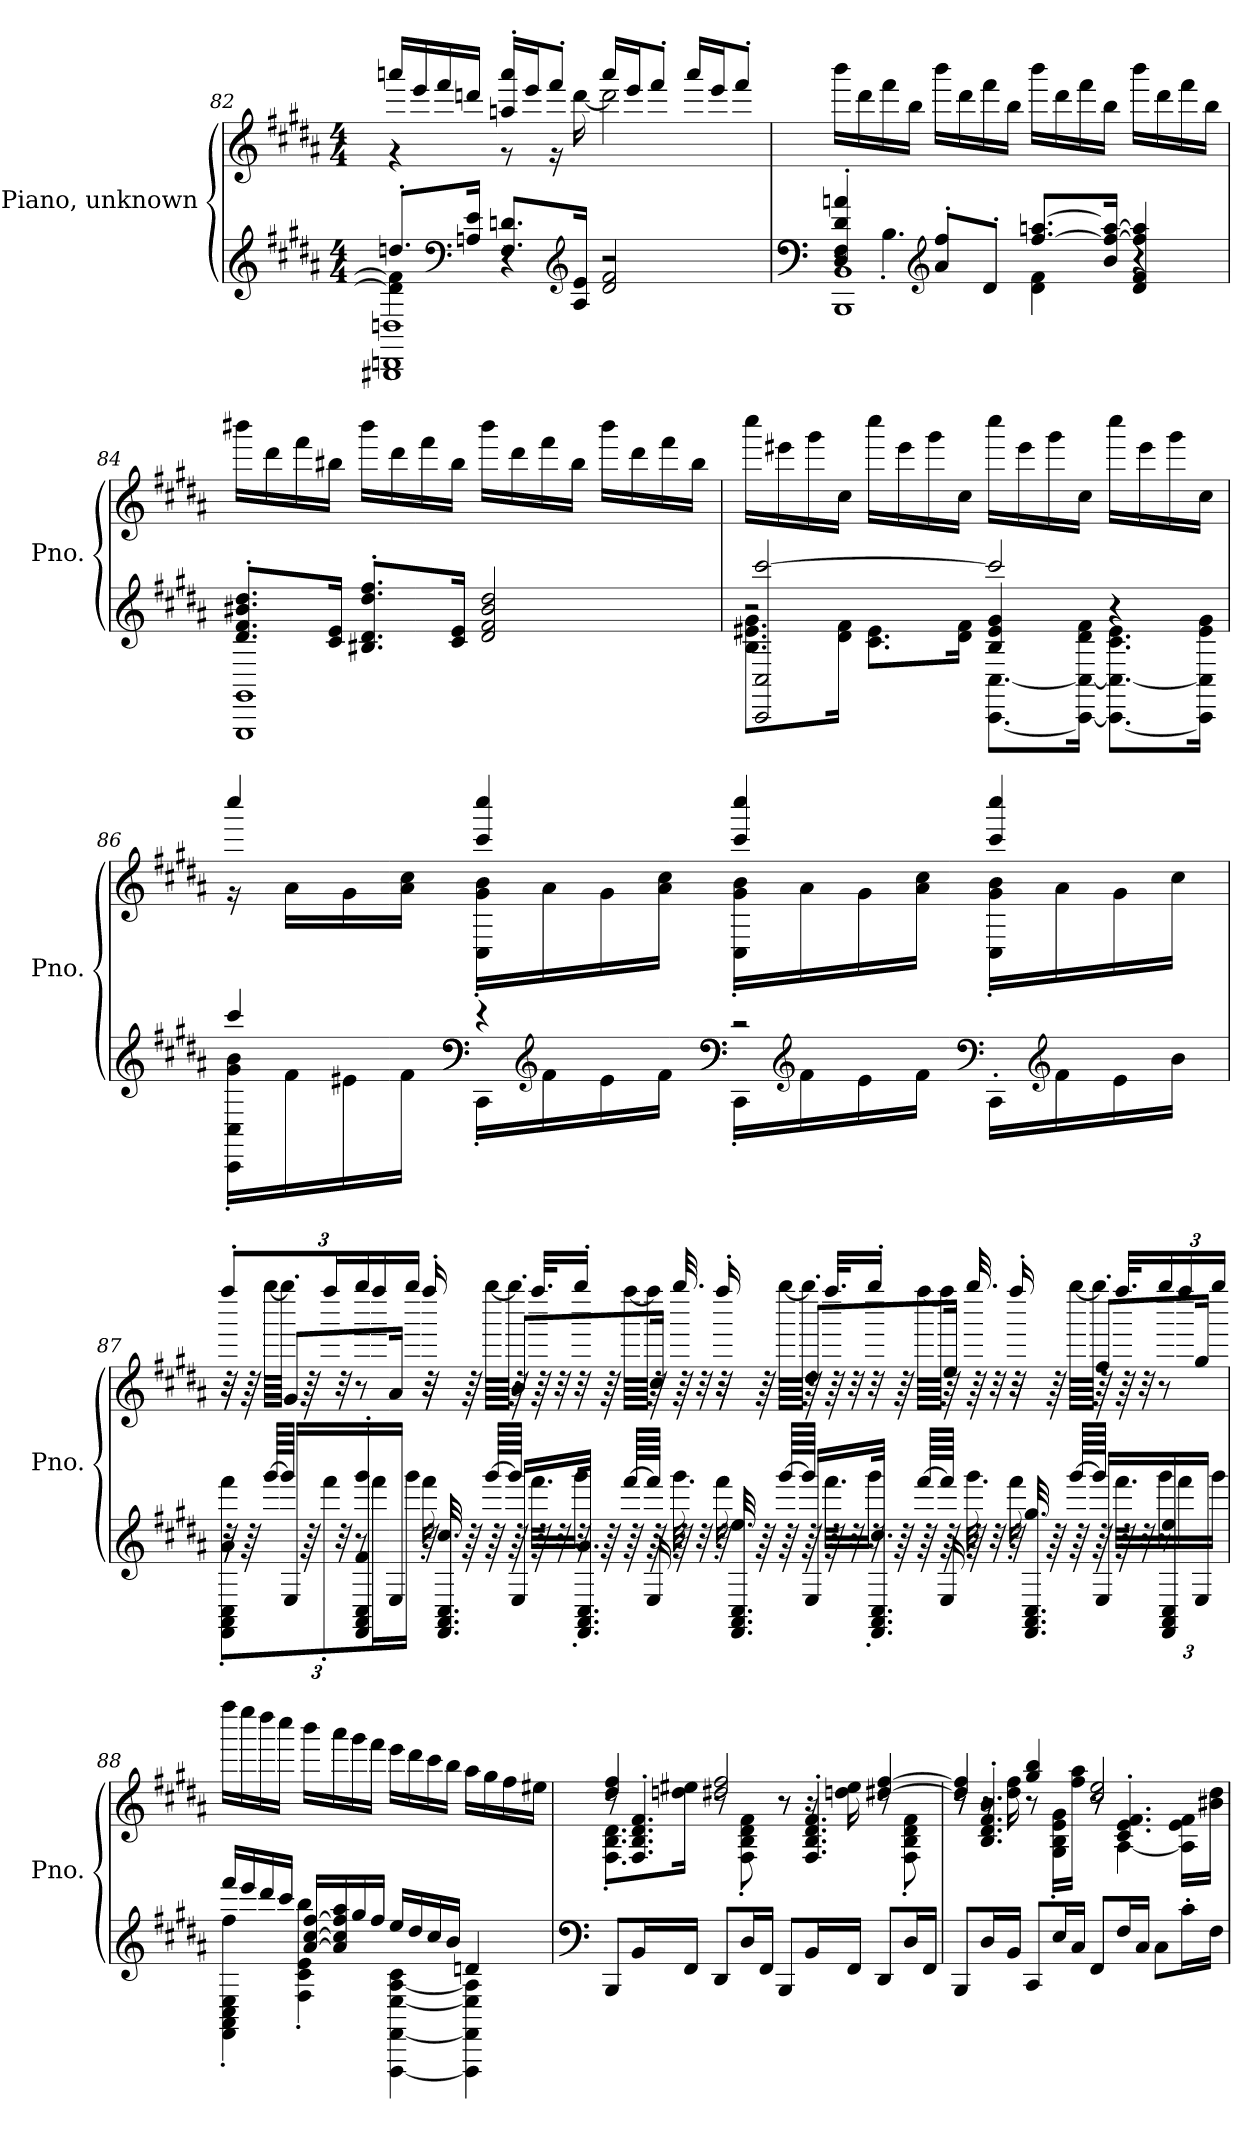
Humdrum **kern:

**kern	**kern
*part1	*part1
*staff2	*staff1
*I"Piano, unknown	*
*I'Pno.	*
!!LO:PB:g=z
*clefG2	*clefG2
*k[f#c#g#d#a#]	*k[f#c#g#d#a#]
*M4/4	*M4/4
=82	=82
*^	*^
*	*^	*	*
8.ddn'/L	4d\] 4f#\]	1BBB#X 1DDn 1Dn	16aaan/LL	4r
.	.	.	16eee/	.
.	.	.	16fff#/	.
*clefF4	*	*	*	*
16An/ 16e/Jk	.	.	16dddn/JJ	.
8.F#/ 8.dn/L	4r	.	16aan/' 16aaa/'LL	8r
.	.	.	16eee/J	.
.	.	.	8fff#'/J	16r
*clefG2	*	*	*	*
16A/ 16e/Jk	.	.	.	[16ddd\
2d/ 2f#/	2r	.	16aaa/LL	2ddd\]
.	.	.	16eee/J	.
.	.	.	8fff#'/J	.
.	.	.	16aaa/LL	.
.	.	.	16eee/J	.
.	.	.	8fff#'/J	.
*	*	*	*v	*v
!!LO:LB:g=z
=83	=83	=83	=83
*clefF4	*	*	*
4D#/' 4F#/' 4d#/' 4an/'	8r	1BBB 1BB	16bbb\LL
.	.	.	16ddd#\
.	4.B'\	.	16fff#\
.	.	.	16bb\JJ
*clefG2	*	*	*
8a/' 8ff#/'L	.	.	16bbb\LL
.	.	.	16ddd#\
8d#'/J	.	.	16fff#\
.	.	.	16bb\JJ
[8.ff#/ [8.aan/L	4d#\ 4f#\	.	16bbb\LL
.	.	.	16ddd#\
.	.	.	16fff#\
16b/ 16ff#/_ 16aa/_Jk	.	.	16bb\JJ
4d#/ 4f#/ 4ff#/] 4aa/]	4r	.	16bbb\LL
.	.	.	16ddd#\
.	.	.	16fff#\
.	.	.	16bb\JJ
*	*v	*v	*
!!LO:LB:g=z
=84	=84	=84
8.d#/' 8.f#/' 8.b#X/' 8.dd#/'L	1GGG# 1GG#	16bbb#X\LL
.	.	16ddd#\
.	.	16fff#\
16c#/ 16e/Jk	.	16bb#X\JJ
8.B#X/' 8.d#/' 8.dd#/' 8.ff#/'L	.	16bbb#\LL
.	.	16ddd#\
.	.	16fff#\
16c#/ 16e/Jk	.	16bb#\JJ
2d#/ 2f#/ 2b#/ 2dd#/	.	16bbb#\LL
.	.	16ddd#\
.	.	16fff#\
.	.	16bb#\JJ
.	.	16bbb#\LL
.	.	16ddd#\
.	.	16fff#\
.	.	16bb#\JJ
!!LO:LB:g=z
=85	=85	=85
*	*^	*
2r	8.B\ 8.e#X\ 8.g#\L	2CC#/ 2C#/ [2ccc#/	16cccc#\LL
.	.	.	16eee#X\
.	.	.	16ggg#\
.	16d#\ 16f#\Jk	.	16cc#\JJ
.	8.c#\ 8.e#\L	.	16cccc#\LL
.	.	.	16eee#\
.	.	.	16ggg#\
.	16d#\ 16f#\Jk	.	16cc#\JJ
4B/ 4e#/ 4g#/	[8.CC#\ [8.C#\L	2ccc#/]	16cccc#\LL
.	.	.	16eee#\
.	.	.	16ggg#\
.	16CC#\_ 16C#\_ 16d#\ 16f#\Jk	.	16cc#\JJ
4r	8.CC#\_ 8.C#\_ 8.c#\ 8.e#\L	.	16cccc#\LL
.	.	.	16eee#\
.	.	.	16ggg#\
.	16CC#\] 16C#\] 16e#\ 16g#\Jk	.	16cc#\JJ
*	*v	*v	*
!!LO:LB:g=z
=86	=86	=86
*	*	*^
4ccc#/	16CC#\' 16C#\' 16g#\' 16b\'LL	4cccc#/	16r
.	16f#\	.	16a#\LL
.	16e#X\	.	16g#\
.	16f#\JJ	.	16a#\ 16cc#\JJ
*clefF4	*	*	*
4r	16CC#'\LL	4ccc#/ 4cccc#/	16C#\' 16g#\' 16b\'LL
*clefG2	*	*	*
.	16f#\	.	16a#\
.	16e#\	.	16g#\
.	16f#\JJ	.	16a#\ 16cc#\JJ
*clefF4	*	*	*
2r	16CC#'\LL	4ccc#/ 4cccc#/	16C#\' 16g#\' 16b\'LL
*clefG2	*	*	*
.	16f#\	.	16a#\
.	16e#\	.	16g#\
.	16f#\JJ	.	16a#\ 16cc#\JJ
*clefF4	*	*	*
.	16CC#'\LL	4ccc#/ 4cccc#/	16C#\' 16g#\' 16b\'LL
*clefG2	*	*	*
.	16f#\	.	16a#\
.	16e#\	.	16g#\
.	16b\JJ	.	16cc#\JJ
*	*	*v	*v
!!LO:LB:g=z
=87	=87	=87
*	*Xbrackettup	*Xbrackettup
*	*^	*^
*	*	*	*	*^
32r	12FF#\' 12AA#\' 12C#\' 12a#\' 12fff#\'L	16r	12ffff#'/L	32r	16r
64r	.	.	.	64r	.
[64ggg#/LLLL	.	.	.	[64gggg#\LLLL	.
64ggg#/JJJJ]	.	16E/LL	.	64gggg#\JJJJ]	8g#'/L
64r	.	.	.	64r	.
.	12fff#'\	.	24ffff#/L	.	.
32r	.	.	.	32r	.
8r	.	16FF#/' 16AA#/' 16C#/' 16f#/' 16ggg#/'	24gggg#/	8r	.
.	24fff#\L	.	24ffff#/	.	.
.	.	16E/JJ	.	.	16a#/Jk
.	24ggg#\JJ	.	24gggg#/JJ	.	.
32r	16fff#'\	32.FF#/ 32.AA#/ 32.C#/ 32.cc#/	16ffff#'/	32r	16r
64r	.	.	.	64r	.
[64ggg#/LLLL	.	64r	.	[64gggg#\LLLL	.
64ggg#/JJJJ]	64r	16E/LL	64r	64gggg#\JJJJ]	8b'/L
64r	32.fff#\KLL	.	32.ffff#/KLL	64r	.
32r	.	.	.	32r	.
32r	16ggg#'\JJ	32.FF#/ 32.AA#/ 32.C#/ 32.a#/JJk	16gggg#'/JJ	32r	.
64r	.	.	.	64r	.
[64fff#/LLLL	.	64r	.	[64ffff#\LLLL	.
64fff#/JJJJ]	64r	16E/	64r	64ffff#\JJJJ]	16cc#/Jk
64r	32.ggg#\	.	32.gggg#/	64r	.
32r	.	.	.	32r	.
32r	16fff#'\	32.FF#/ 32.AA#/ 32.C#/ 32.ee/	16ffff#'/	32r	16r
64r	.	.	.	64r	.
[64ggg#/LLLL	.	64r	.	[64gggg#\LLLL	.
64ggg#/JJJJ]	64r	16E/LL	64r	64gggg#\JJJJ]	8dd#'/L
64r	32.fff#\KLL	.	32.ffff#/KLL	64r	.
32r	.	.	.	32r	.
32r	16ggg#'\JJ	32.FF#/ 32.AA#/ 32.C#/ 32.cc#/JJk	16gggg#'/JJ	32r	.
64r	.	.	.	64r	.
[64fff#/LLLL	.	64r	.	[64ffff#\LLLL	.
64fff#/JJJJ]	64r	16E/	64r	64ffff#\JJJJ]	16ee/Jk
64r	32.ggg#\	.	32.gggg#/	64r	.
32r	.	.	.	32r	.
32r	16fff#'\	32.FF#/ 32.AA#/ 32.C#/ 32.gg#/	16ffff#'/	32r	16r
64r	.	.	.	64r	.
[64ggg#/LLLL	.	64r	.	[64gggg#\LLLL	.
64ggg#/JJJJ]	64r	16E/LL	64r	64gggg#\JJJJ]	8ff#'/L
64r	32.fff#\KLL	.	32.ffff#/KLL	64r	.
32r	.	.	.	32r	.
8r	24ggg#\	16FF#/ 16AA#/ 16C#/ 16ee/	24gggg#/	8r	.
.	24fff#\	.	24ffff#/	.	.
.	.	16E/JJ	.	.	16gg#/Jk
.	24ggg#\JJ	.	24gggg#/JJ	.	.
*	*v	*v	*	*	*
*	*	*v	*v	*v
!!LO:PB:g=z
=88	=88	=88
16fff#/LL	4FF#\' 4AA#\' 4C#\' 4E\' 4ff#\'	16ffff#\LL
16eee/	.	16eeee\
16ddd#/	.	16dddd#\
16ccc#/JJ	.	16cccc#\JJ
[16a#/ [16cc#/ [16ff#/LL	4F#\' 4c#\' 4e\' 4bb\'	16bbb\LL
16a#/] 16cc#/] 16ff#/] 16aa#/	.	16aaa#\
16gg#/	.	16ggg#\
16ff#/JJ	.	16fff#\JJ
16ee/LL	[4FFF#\ [4FF#\ [4E\ [4A#\ 4c#\	16eee\LL
16dd#/	.	16ddd#\
16cc#/	.	16ccc#\
16b/JJ	.	16bb\JJ
4dn/	4FFF#\] 4FF#\] 4E\] 4A#\]	16aa#\LL
.	.	16gg#\
.	.	16ff#\
.	.	16ee#X\JJ
*v	*v	*
=89	=89
*clefF4	*
*	*^
*	*	*^
8BBB/L	4dd#/ 4ff#/	8.F#\' 8.B\' 8.d#\'L	8r
16BB/L	.	.	4.F#/' 4.B/' 4.d#/' 4.f#/'
16FF#/JJ	.	16ddn\ 16ee#X\Jk	.
8DD#/L	2dd#X/ 2ff#/	8r	.
16D#/L	.	8F#\' 8B\' 8d#\' 8f#\'	.
16FF#/JJ	.	.	.
8BBB/L	.	8r	8r
16BB/L	.	16r	4.F#/' 4.B/' 4.d#/' 4.f#/'
16FF#/JJ	.	16ddn\ 16ee#\	.
8DD#/L	[4dd#X/ [4ff#/	8r	.
16D#/L	.	8F#\' 8B\' 8d#\' 8f#\'	.
16FF#/JJ	.	.	.
!!LO:LB:g=z	!!	!!
=90	=90	=90	=90
8BBB/L	4dd#/] 4ff#/]	8r	8r
16D#/L	.	16r	4.B/' 4.d#/' 4.f#/' 4.b/'
16BB/JJ	.	16dd#\ 16ff#\	.
8CC#/L	4gg#/ 4bb/	8r	.
16E/L	.	16G#\' 16B\' 16e\' 16g#\'LL	.
16C#/JJ	.	16ff#\ 16aa#\JJ	.
8FF#/L	2cc#/ 2ee/	8r	8r
16F#/L	.	[4A#\	4.c#/' 4.e/' 4.f#/'
16C#/JJ	.	.	.
8C#\L	.	.	.
16c#'\L	.	16A#\] 16e\ 16f#\LL	.
16F#\JJ	.	16b#X\ 16dd#\JJ	.
*	*v	*v	*v
=	=
*-	*-
